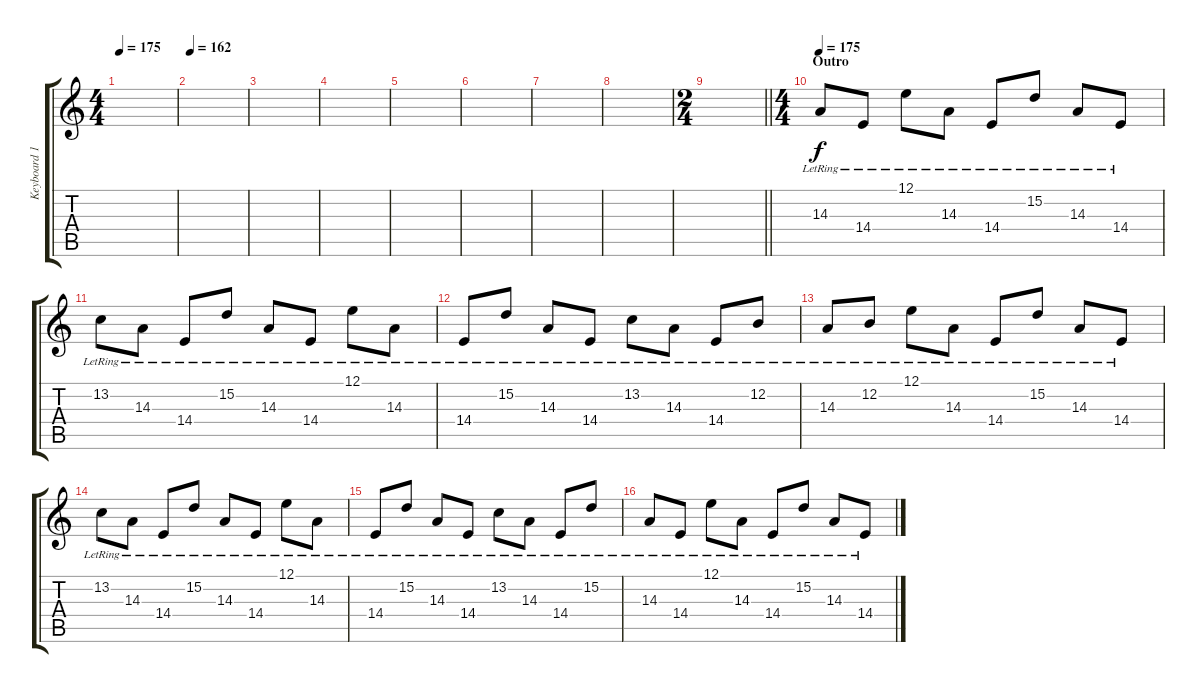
\track ("Keyboard 1" "Keyboard 1") {instrument harpsichord}
\staff {score tabs}
\tuning (E4 B3 G3 D3 A2 E2) {hide}
\ts (4 4)
\tempo 175
\clef g2
\ks c
|
\tempo 162
|
|
|
|
|
|
|
\ts (2 4)
\barLineRight lightlight
|
\ts (4 4)
\section ("" "Outro")
\tempo 175
14.3{lr}.8{instrument harpsichord} 14.4{lr}.8 12.1{lr}.8 14.3{lr}.8 14.4{lr}.8 15.2{lr}.8 14.3{lr}.8 14.4{lr}.8 |
13.2{lr}.8 14.3{lr}.8 14.4{lr}.8 15.2{lr}.8 14.3{lr}.8 14.4{lr}.8 12.1{lr}.8 14.3{lr}.8 |
14.4{lr}.8 15.2{lr}.8 14.3{lr}.8 14.4{lr}.8 13.2{lr}.8 14.3{lr}.8 14.4{lr}.8 12.2{lr}.8 |
14.3{lr}.8 12.2{lr}.8 12.1{lr}.8 14.3{lr}.8 14.4{lr}.8 15.2{lr}.8 14.3{lr}.8 14.4{lr}.8 |
13.2{lr}.8 14.3{lr}.8 14.4{lr}.8 15.2{lr}.8 14.3{lr}.8 14.4{lr}.8 12.1{lr}.8 14.3{lr}.8 |
14.4{lr}.8 15.2{lr}.8 14.3{lr}.8 14.4{lr}.8 13.2{lr}.8 14.3{lr}.8 14.4{lr}.8 15.2{lr}.8 |
14.3{lr}.8 14.4{lr}.8 12.1{lr}.8 14.3{lr}.8 14.4{lr}.8 15.2{lr}.8 14.3{lr}.8 14.4{lr}.8
